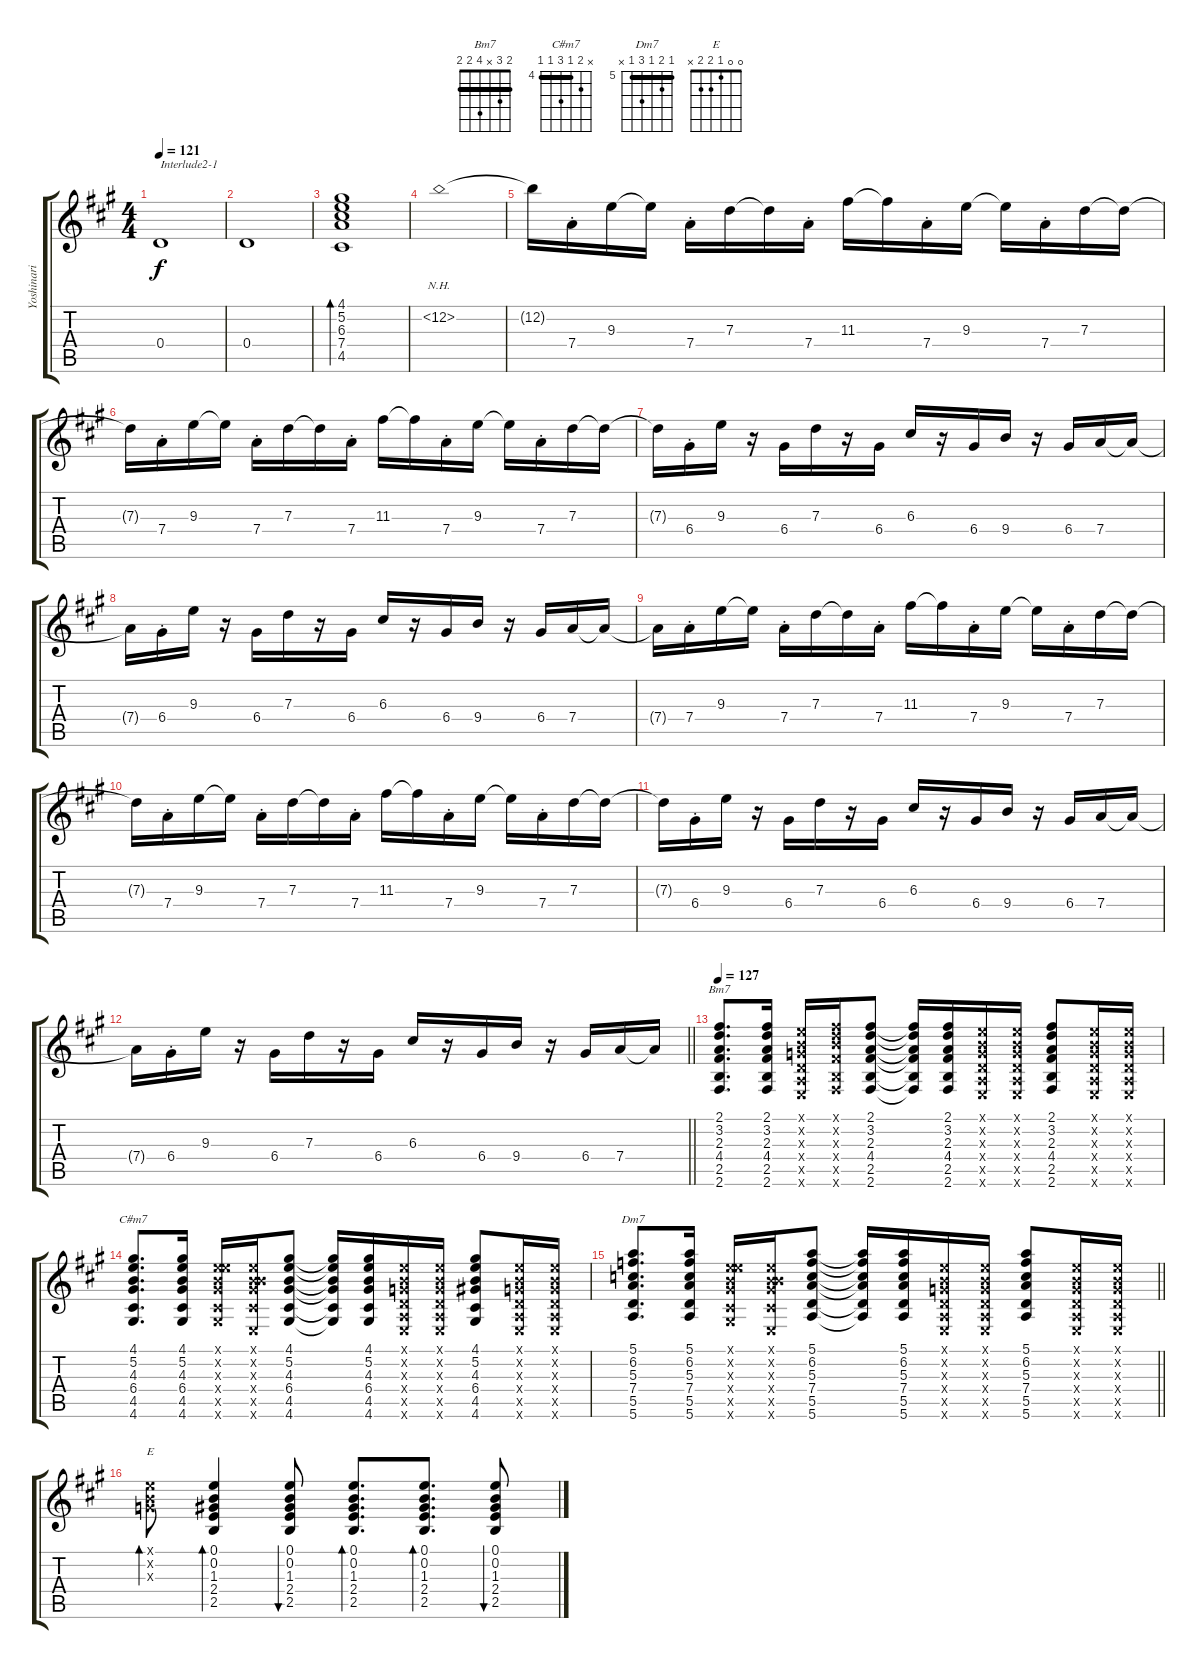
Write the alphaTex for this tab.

\track ("Yoshinari (Pepe) Tokuoka" "Yoshinari ") {instrument acousticguitarsteel}
\staff {score tabs}
\tuning (E4 B3 G3 D3 A2 E2) {hide}
\chord ("Bm7" 2 3 x 4 2 2) {barre 2}
\chord ("C#m7" x 5 4 6 4 4) {firstfret 4 barre 4}
\chord ("Dm7" 5 6 5 7 5 x) {firstfret 5 barre 5}
\chord ("E" 0 0 1 2 2 x)
\ts (4 4)
\tempo 121
\clef g2
\ks a
0.4.1{txt "Interlude2-1" dy f volume 13} |
0.4.1 |
(4.1 5.2 6.3 7.4 4.5).1{bd 120} |
12.2{nh}.1 |
12.2{t}.16 7.4{st}.16 9.3.16 9.3{t}.16 7.4{st}.16 7.3.16 7.3{t}.16 7.4{st}.16 11.3.16 11.3{t}.16 7.4{st}.16 9.3.16 9.3{t}.16 7.4{st}.16 7.3.16 7.3{t}.16 |
7.3{t}.16 7.4{st}.16 9.3.16 9.3{t}.16 7.4{st}.16 7.3.16 7.3{t}.16 7.4{st}.16 11.3.16 11.3{t}.16 7.4{st}.16 9.3.16 9.3{t}.16 7.4{st}.16 7.3.16 7.3{t}.16 |
7.3{t}.16 6.4{st}.16 9.3.16 r.16 6.4.16 7.3.16 r.16 6.4.16 6.3.16 r.16 6.4.16 9.4.16 r.16 6.4.16 7.4.16 7.4{t}.16 |
7.4{t}.16 6.4{st}.16 9.3.16 r.16 6.4.16 7.3.16 r.16 6.4.16 6.3.16 r.16 6.4.16 9.4.16 r.16 6.4.16 7.4.16 7.4{t}.16 |
7.4{t}.16 7.4{st}.16 9.3.16 9.3{t}.16 7.4{st}.16 7.3.16 7.3{t}.16 7.4{st}.16 11.3.16 11.3{t}.16 7.4{st}.16 9.3.16 9.3{t}.16 7.4{st}.16 7.3.16 7.3{t}.16 |
7.3{t}.16 7.4{st}.16 9.3.16 9.3{t}.16 7.4{st}.16 7.3.16 7.3{t}.16 7.4{st}.16 11.3.16 11.3{t}.16 7.4{st}.16 9.3.16 9.3{t}.16 7.4{st}.16 7.3.16 7.3{t}.16 |
7.3{t}.16 6.4{st}.16 9.3.16 r.16 6.4.16 7.3.16 r.16 6.4.16 6.3.16 r.16 6.4.16 9.4.16 r.16 6.4.16 7.4.16 7.4{t}.16 |
\barLineRight lightlight
7.4{t}.16 6.4{st}.16 9.3.16 r.16 6.4.16 7.3.16 r.16 6.4.16 6.3.16 r.16 6.4.16 9.4.16 r.16 6.4.16 7.4.16 7.4{t}.16 |
\tempo 127
(2.1 3.2 2.3 4.4 2.5 2.6).8{d ch "Bm7" volume 14} (2.1 3.2 2.3 4.4 2.5 2.6).16 (0.1{x} 0.2{x} 0.3{x} 0.4{x} 0.5{x} 0.6{x}).16 (2.1{x} 3.2{x} 4.3{x} 4.4{x} 2.5{x} 2.6{x}).16 (2.1 3.2 2.3 4.4 2.5 2.6).8 (2.1{t} 3.2{t} 2.3{t} 4.4{t} 2.5{t} 2.6{t}).16 (2.1 3.2 2.3 4.4 2.5 2.6).16 (0.1{x} 0.2{x} 0.3{x} 0.4{x} 0.5{x} 0.6{x}).16 (0.1{x} 0.2{x} 0.3{x} 0.4{x} 0.5{x} 0.6{x}).16 (2.1 3.2 2.3 4.4 2.5 2.6).8 (0.1{x} 0.2{x} 0.3{x} 0.4{x} 0.5{x} 0.6{x}).16 (0.1{x} 0.2{x} 0.3{x} 0.4{x} 0.5{x} 0.6{x}).16 |
(4.1 5.2 4.3 6.4 4.5 4.6).8{d ch "C#m7"} (4.1 5.2 4.3 6.4 4.5 4.6).16 (0.1{x} 5.2{x} 4.3{x} 6.4{x} 4.5{x} 4.6{x}).16 (0.1{x} 0.2{x} 4.3{x} 6.4{x} 4.5{x} 0.6{x}).16 (4.1 5.2 4.3 6.4 4.5 4.6).8 (4.1{t} 5.2{t} 4.3{t} 6.4{t} 4.5{t} 4.6{t}).16 (4.1 5.2 4.3 6.4 4.5 4.6).16 (0.1{x} 0.2{x} 0.3{x} 0.4{x} 0.5{x} 0.6{x}).16 (0.1{x} 0.2{x} 0.3{x} 0.4{x} 0.5{x} 0.6{x}).16 (4.1 5.2 4.3 6.4 4.5 4.6).8 (0.1{x} 0.2{x} 0.3{x} 0.4{x} 0.5{x} 0.6{x}).16 (0.1{x} 0.2{x} 0.3{x} 0.4{x} 0.5{x} 0.6{x}).16 |
\barLineRight lightlight
(5.1 6.2 5.3 7.4 5.5 5.6).8{d ch "Dm7"} (5.1 6.2 5.3 7.4 5.5 5.6).16 (0.1{x} 5.2{x} 4.3{x} 6.4{x} 4.5{x} 4.6{x}).16 (0.1{x} 0.2{x} 4.3{x} 6.4{x} 4.5{x} 0.6{x}).16 (5.1 6.2 5.3 7.4 5.5 5.6).8 (5.1{t} 6.2{t} 5.3{t} 7.4{t} 5.5{t} 5.6{t}).16 (5.1 6.2 5.3 7.4 5.5 5.6).16 (0.1{x} 0.2{x} 0.3{x} 0.4{x} 0.5{x} 0.6{x}).16 (0.1{x} 0.2{x} 0.3{x} 0.4{x} 0.5{x} 0.6{x}).16 (5.1 6.2 5.3 7.4 5.5 5.6).8 (0.1{x} 0.2{x} 0.3{x} 0.4{x} 0.5{x} 0.6{x}).16 (0.1{x} 0.2{x} 0.3{x} 0.4{x} 0.5{x} 0.6{x}).16 |
(0.1{x} 0.2{x} 0.3{x}).8{bd 60 ch "E"} (0.1 0.2 1.3 2.4 2.5).4{bd 60} (0.1 0.2 1.3 2.4 2.5).8{bu 60} (0.1 0.2 1.3 2.4 2.5).8{d bd 60} (0.1 0.2 1.3 2.4 2.5).8{d bd 60} (0.1 0.2 1.3 2.4 2.5).8{bu 60}
